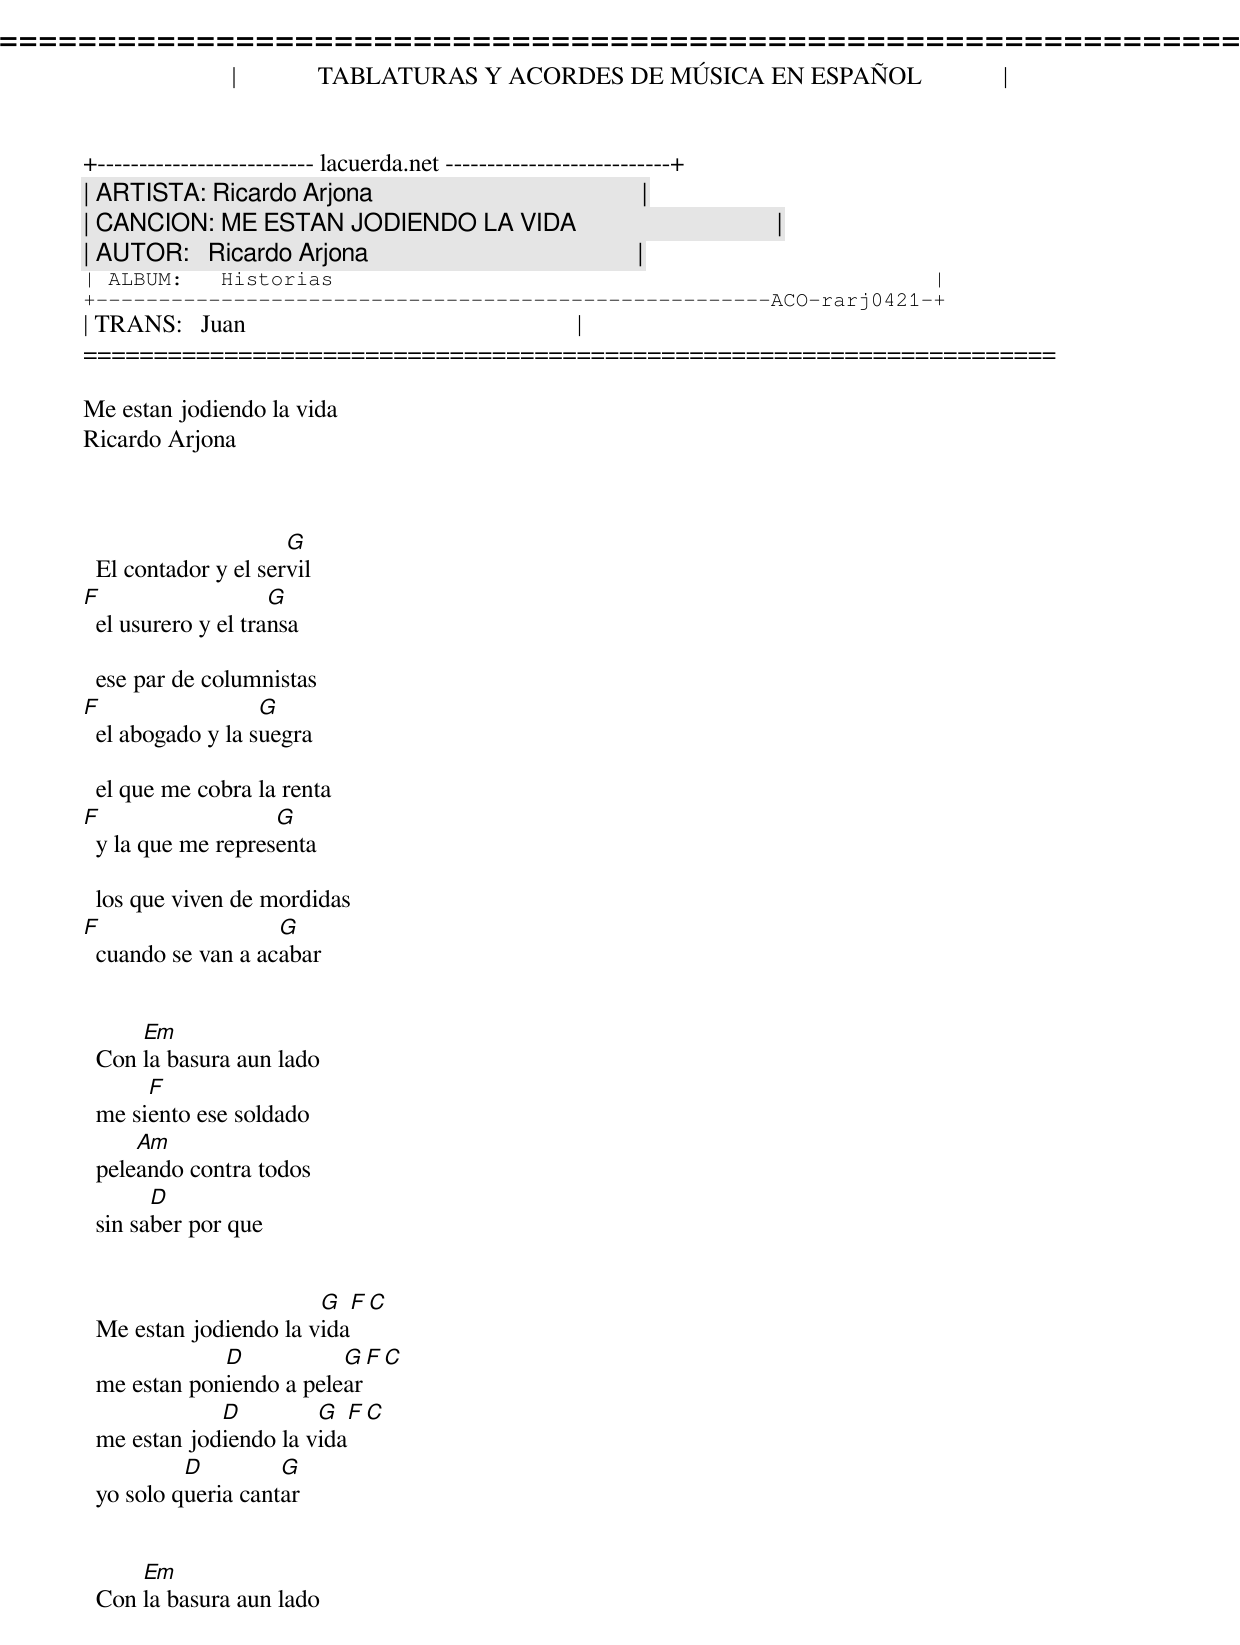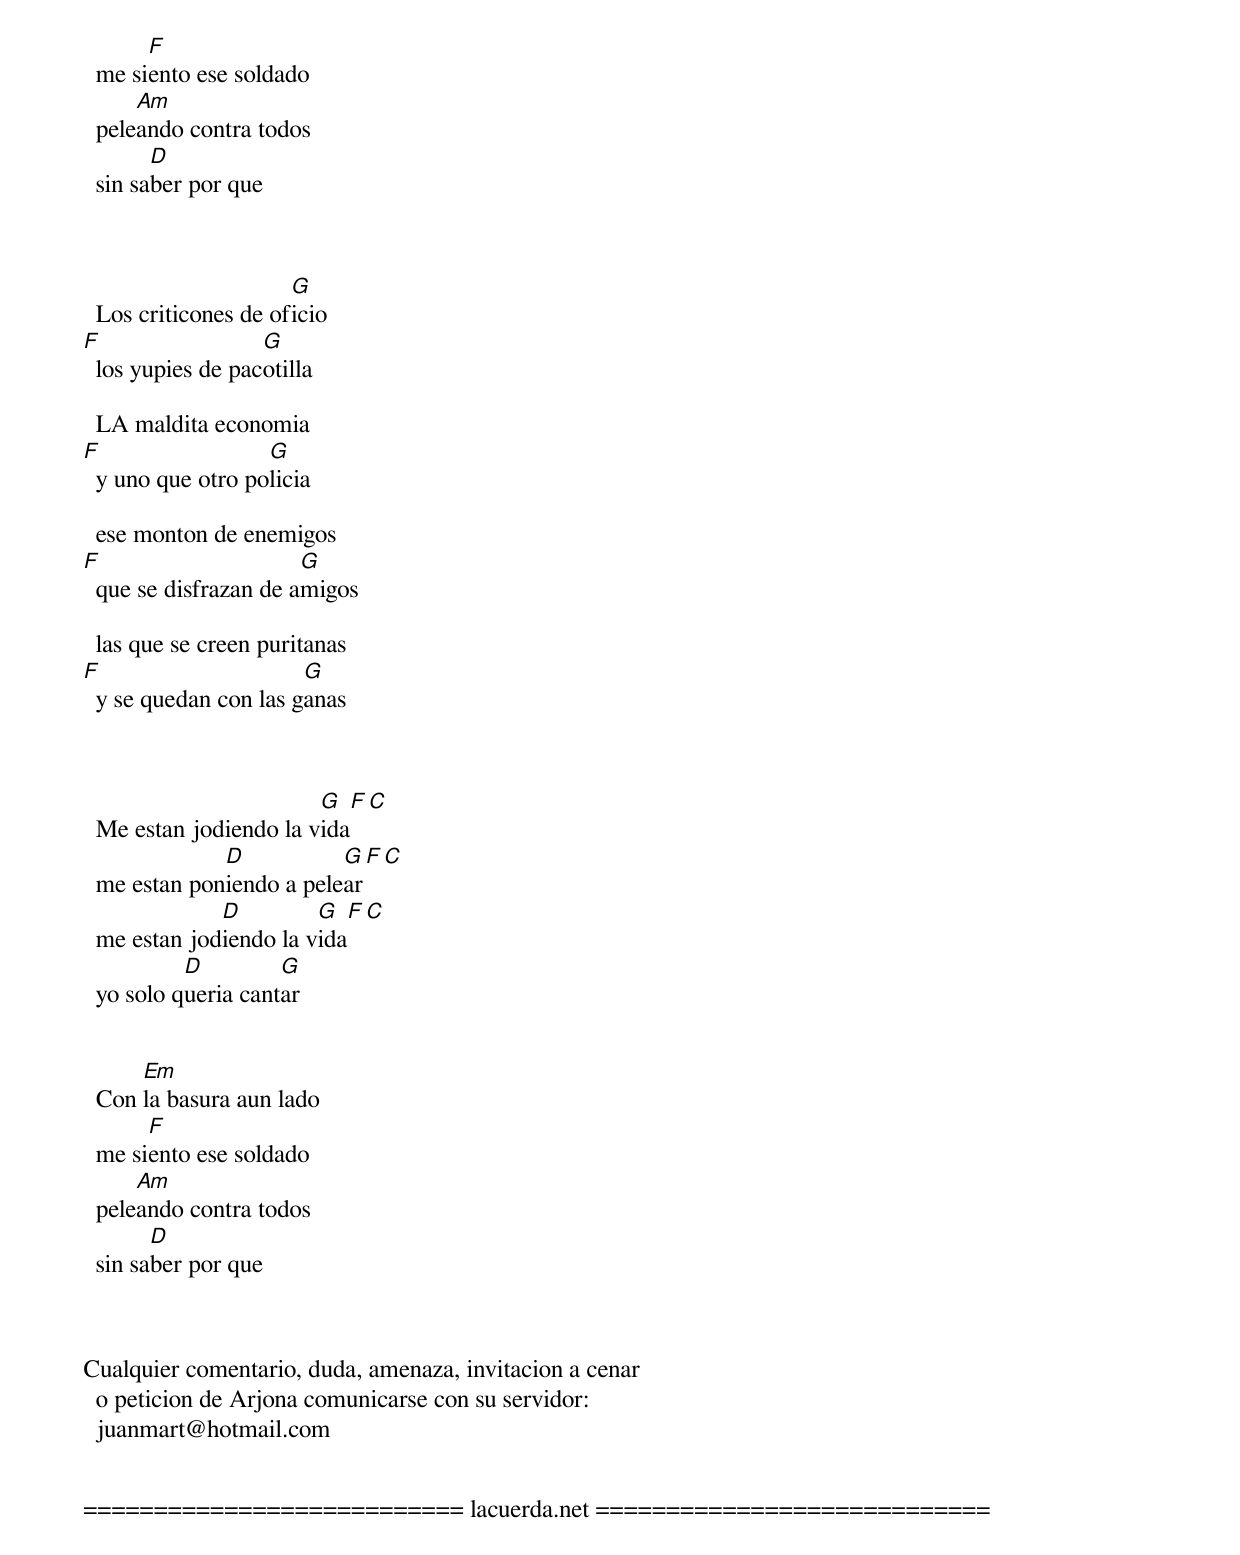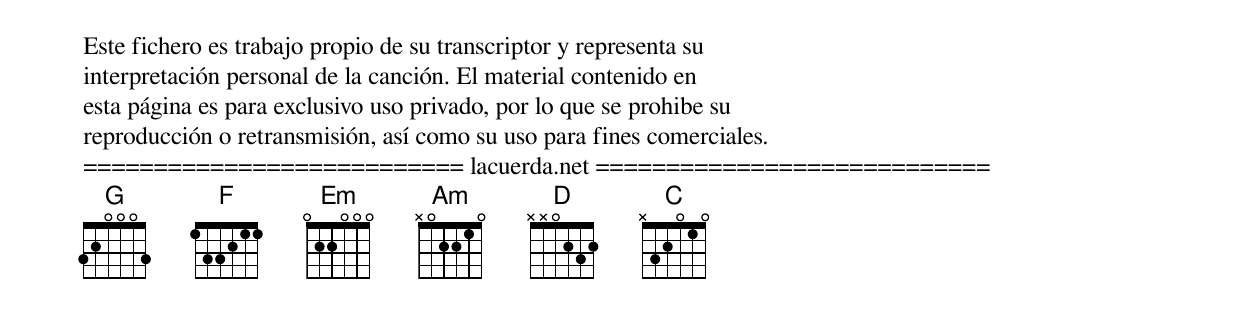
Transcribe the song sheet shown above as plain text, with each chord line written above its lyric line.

=====================================================================
|             TABLATURAS Y ACORDES DE MÚSICA EN ESPAÑOL             |
+-------------------------- lacuerda.net ---------------------------+
| ARTISTA: Ricardo Arjona                                           |
| CANCION: ME ESTAN JODIENDO LA VIDA                                |
| AUTOR:   Ricardo Arjona                                           |
| ALBUM:   Historias                                                |
+------------------------------------------------------ACO-rarj0421-+
| TRANS:   Juan                                                     |
=====================================================================

Me estan jodiendo la vida
Ricardo Arjona



                      G
  El contador y el servil
F                    G
  el usurero y el transa

  ese par de columnistas
F                  G
  el abogado y la suegra

  el que me cobra la renta
F                   G
  y la que me representa

  los que viven de mordidas
F                   G
  cuando se van a acabar


      Em
  Con la basura aun lado
       F
  me siento ese soldado
      Am
  peleando contra todos
        D
  sin saber por que


                        G    F  C
  Me estan jodiendo la vida
              D           G   F  C
  me estan poniendo a pelear
              D         G    F   C
  me estan jodiendo la vida
           D         G
  yo solo queria cantar


      Em
  Con la basura aun lado
       F
  me siento ese soldado
      Am
  peleando contra todos
        D
  sin saber por que



                      G
  Los criticones de oficio
F                  G
  los yupies de pacotilla

  LA maldita economia
F                  G
  y uno que otro policia

  ese monton de enemigos
F                      G
  que se disfrazan de amigos

  las que se creen puritanas
F                      G
  y se quedan con las ganas



                        G    F  C
  Me estan jodiendo la vida
              D           G   F  C
  me estan poniendo a pelear
              D         G    F   C
  me estan jodiendo la vida
           D         G
  yo solo queria cantar


      Em
  Con la basura aun lado
       F
  me siento ese soldado
      Am
  peleando contra todos
        D
  sin saber por que



Cualquier comentario, duda, amenaza, invitacion a cenar
  o peticion de Arjona comunicarse con su servidor:
  juanmart@hotmail.com


=========================== lacuerda.net ============================
Este fichero es trabajo propio de su transcriptor y representa su
interpretación personal de la canción. El material contenido en
esta página es para exclusivo uso privado, por lo que se prohibe su
reproducción o retransmisión, así como su uso para fines comerciales.
=========================== lacuerda.net ============================
